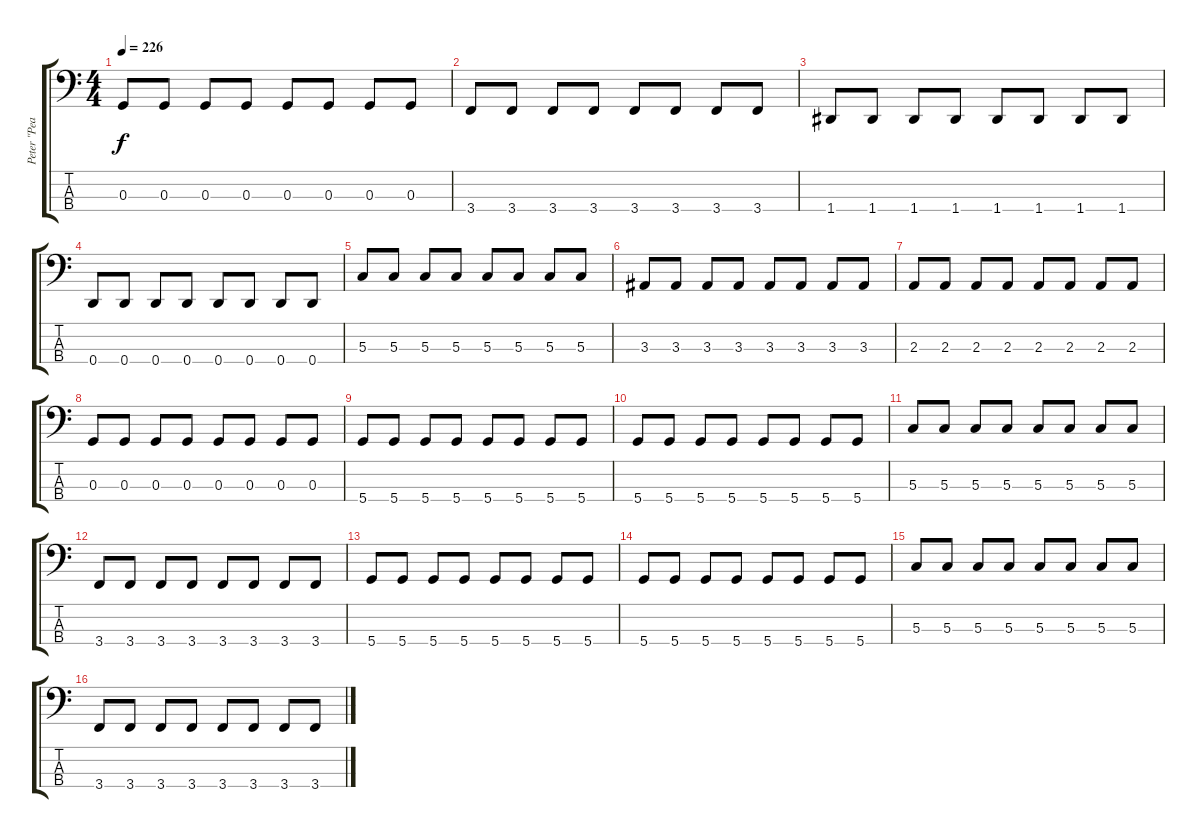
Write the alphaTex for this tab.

\track ("Peter \"Peavy\" Wagner" "Peter \"Pea") {instrument electricbassfinger}
\staff {score tabs}
\tuning (F2 C2 G1 D1) {hide}
\ts (4 4)
\tempo 226
\clef f4
\ks c
0.3.8{dy f} 0.3.8 0.3.8 0.3.8 0.3.8 0.3.8 0.3.8 0.3.8 |
3.4.8 3.4.8 3.4.8 3.4.8 3.4.8 3.4.8 3.4.8 3.4.8 |
1.4.8 1.4.8 1.4.8 1.4.8 1.4.8 1.4.8 1.4.8 1.4.8 |
0.4.8 0.4.8 0.4.8 0.4.8 0.4.8 0.4.8 0.4.8 0.4.8 |
5.3.8 5.3.8 5.3.8 5.3.8 5.3.8 5.3.8 5.3.8 5.3.8 |
3.3.8 3.3.8 3.3.8 3.3.8 3.3.8 3.3.8 3.3.8 3.3.8 |
2.3.8 2.3.8 2.3.8 2.3.8 2.3.8 2.3.8 2.3.8 2.3.8 |
0.3.8 0.3.8 0.3.8 0.3.8 0.3.8 0.3.8 0.3.8 0.3.8 |
5.4.8 5.4.8 5.4.8 5.4.8 5.4.8 5.4.8 5.4.8 5.4.8 |
5.4.8 5.4.8 5.4.8 5.4.8 5.4.8 5.4.8 5.4.8 5.4.8 |
5.3.8 5.3.8 5.3.8 5.3.8 5.3.8 5.3.8 5.3.8 5.3.8 |
3.4.8 3.4.8 3.4.8 3.4.8 3.4.8 3.4.8 3.4.8 3.4.8 |
5.4.8 5.4.8 5.4.8 5.4.8 5.4.8 5.4.8 5.4.8 5.4.8 |
5.4.8 5.4.8 5.4.8 5.4.8 5.4.8 5.4.8 5.4.8 5.4.8 |
5.3.8 5.3.8 5.3.8 5.3.8 5.3.8 5.3.8 5.3.8 5.3.8 |
3.4.8 3.4.8 3.4.8 3.4.8 3.4.8 3.4.8 3.4.8 3.4.8
